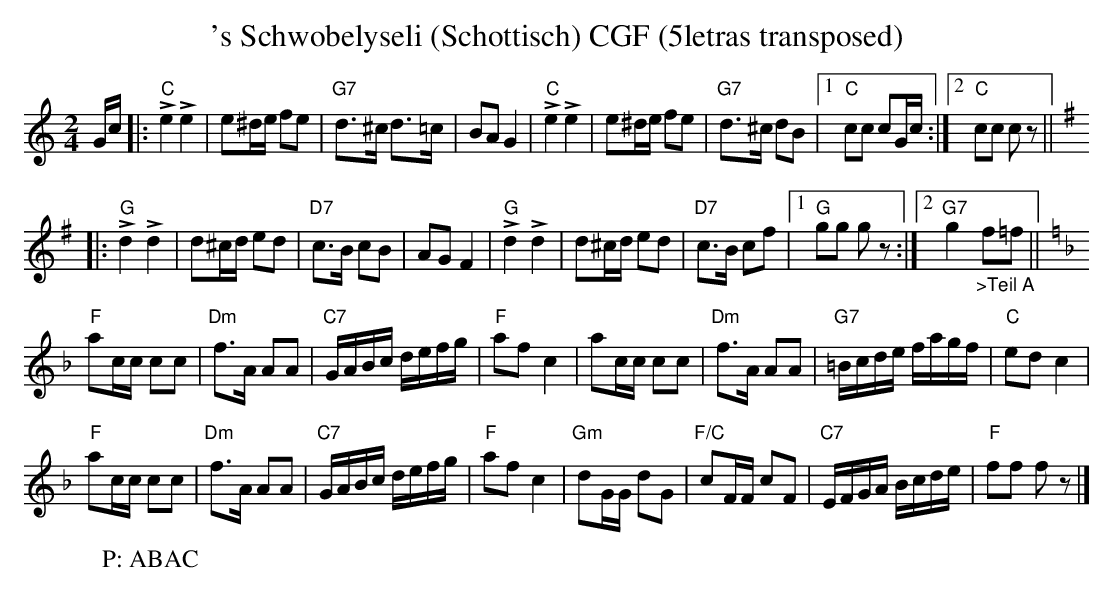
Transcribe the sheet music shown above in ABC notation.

X:1
T:'s Schwobelyseli (Schottisch) CGF (5letras transposed)
M:2/4
L:1/16
K:C transpose=3 %%MIDI gchordon
Gc |: "C"!>!e4!>!e4 | e2^de f2e2 | "G7"d3^c d3=c | B2A2G4 | "C"!>!e4!>!e4 | e2^de f2e2 | "G7"d3^c d2B2 |1 "C"c2c2 c2Gc :|2 "C"c2c2 c2z2 || [K:Gmaj]
|: "G"!>!d4!>!d4 | d2^cd e2d2 | "D7"c3B c2B2 | A2G2F4 | "G"!>!d4!>!d4 | d2^cd e2d2 | "D7"c3B c2f2 |1 "G"g2g2 g2z2 :|2 "G7"g4"_>Teil A"f2=f2 || [K:Fmaj]
"F"a2cc c2c2 | "Dm"f3A A2A2 | "C7"GABc defg | "F"a2f2c4 | a2cc c2c2 | "Dm"f3A A2A2 | "G7"=Bcde fagf | "C"e2d2c4 |
"F"a2cc c2c2 | "Dm"f3A A2A2 | "C7"GABc defg | "F"a2f2c4 | "Gm"d2GG d2G2 | "F/C"c2FF c2F2 | "C7"EFGA Bcde | "F"f2f2 f2z2 |]
W:P: ABAC
